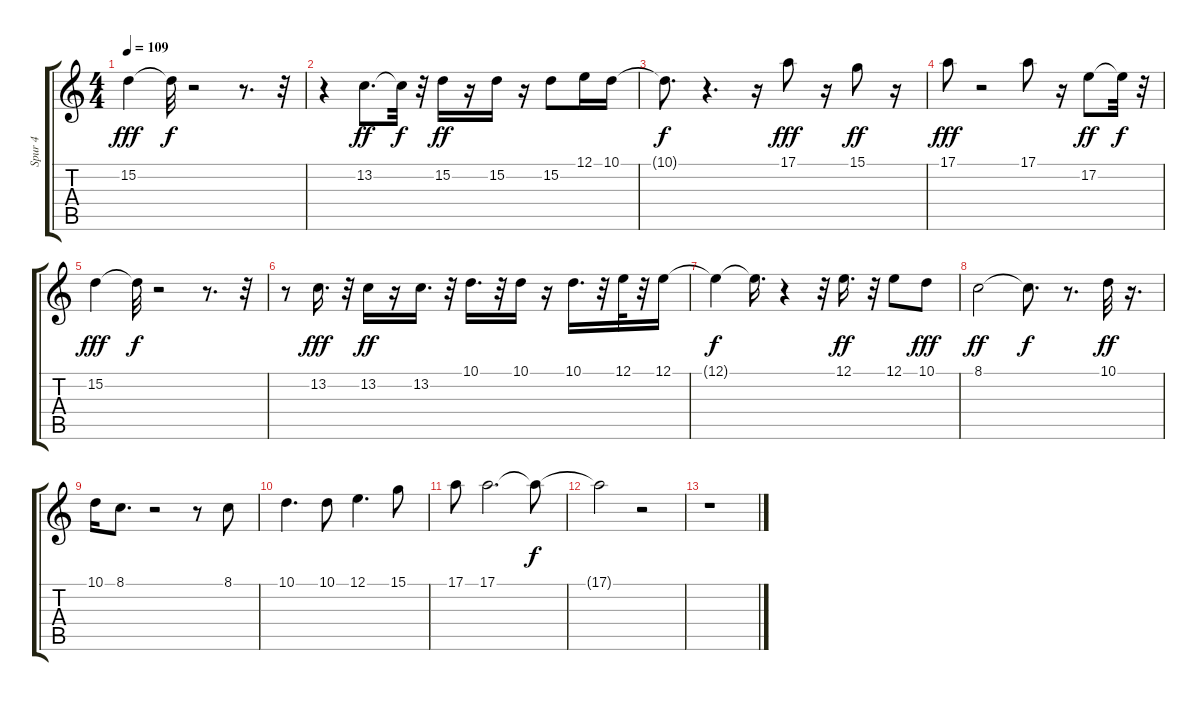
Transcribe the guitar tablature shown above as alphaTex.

\track ("Spur 4" "Spur 4") {instrument altosax}
\staff {score tabs}
\tuning (E4 B3 G3 D3 A2 E2) {hide}
\ts (4 4)
\tempo 109
\clef g2
\ks c
15.2.4{dy fff} 15.2{t}.32{dy f} r.2 r.8{d} r.32 |
r.4 13.2.8{d dy ff} 13.2{t}.32{dy f} r.32 15.2.16{dy ff} r.16 15.2.16 r.16 15.2.8 12.1.16 10.1.16 |
10.1{t}.8{d dy f} r.4{d} r.16 17.1.8{dy fff} r.16 15.1.8{dy ff} r.16 |
17.1.8{dy fff} r.2 17.1.8 r.16 17.2.8{dy ff} 17.2{t}.32{dy f} r.32 |
15.2.4{dy fff} 15.2{t}.32{dy f} r.2 r.8{d} r.32 |
r.8 13.2.16{d dy fff} r.32 13.2.16{dy ff} r.16 13.2.16{d} r.32 10.1.16{d} r.32 10.1.16 r.16 10.1.16{d} r.32 12.1.32 r.32 12.1.16 |
12.1{t}.4{dy f} 12.1{t}.16{d} r.4 r.32 12.1.16{d dy ff} r.32 12.1.8 10.1.8{dy fff} |
8.1.2{dy ff} 8.1{t}.8{d dy f} r.8{d} 10.1.32{dy ff} r.16{d} |
10.1.16 8.1.8{d} r.2 r.8 8.1.8 |
10.1.4{d} 10.1.8 12.1.4{d} 15.1.8 |
17.1.8 17.1.2{d} 17.1{t}.8{dy f} |
17.1{t}.2 r.2 |
r.1
